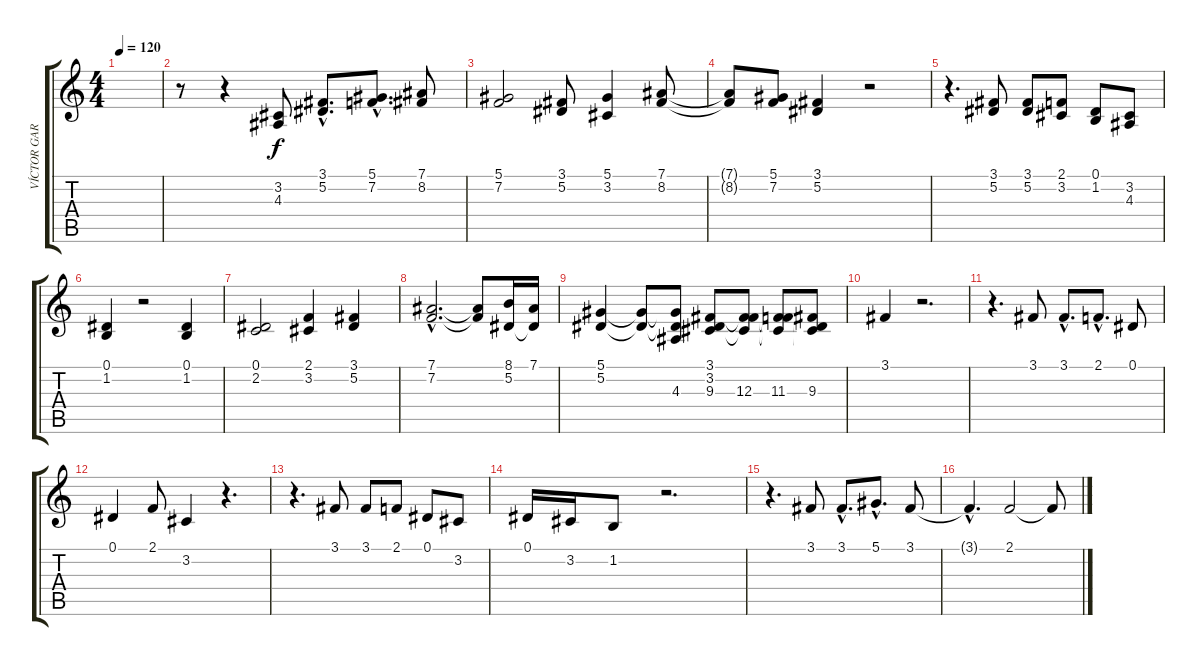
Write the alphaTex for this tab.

\track ("VÍCTOR GARCÍA" "VÍCTOR GAR") {instrument clarinet}
\staff {score tabs}
\tuning (Eb4 Bb3 Gb3 Db3 Ab2 Eb2) {hide}
\ts (4 4)
\tempo 120
\clef g2
\ks c
|
r.8 r.4 (3.2 4.3).8 (3.1{hac} 5.2{hac}).8{d} (5.1{hac} 7.2{hac}).8{d} (7.1 8.2).8 |
(5.1 7.2).2 (3.1 5.2).8 (5.1 3.2).4 (7.1 8.2).8 |
(7.1{t} 8.2{t}).8 (5.1 7.2).8 (3.1 5.2).4 r.2 |
r.4{d} (3.1 5.2).8 (3.1 5.2).8 (2.1 3.2).8 (0.1 1.2).8 (3.2 4.3).8 |
(0.1 1.2).4 r.2 (0.1 1.2).4 |
(0.1 2.2).2 (2.1 3.2).4 (3.1 5.2).4 |
(7.1{hac} 7.2{hac}).2{d} (7.1{t} 7.2{t}).8 (8.1 5.2).16 (7.1 5.2{t}).16 |
(5.1 5.2).4 (5.1{t} 5.2{t}).8 (5.1{t} 5.2{t} 4.3).8 (3.1 3.2 9.3).8 (3.1{t} 3.2{t} 12.3).8 (3.1{t} 3.2{t} 11.3).8 (3.1{t} 3.2{t} 9.3).8 |
3.1.4 r.2{d} |
r.4{d} 3.1.8 3.1{hac}.8{d} 2.1{hac}.8{d} 0.1.8 |
0.1.4 2.1.8 3.2.4 r.4{d} |
r.4{d} 3.1.8 3.1.8 2.1.8 0.1.8 3.2.8 |
0.1.16 3.2.16 1.2.8 r.2{d} |
r.4{d} 3.1.8 3.1{hac}.8{d} 5.1{hac}.8{d} 3.1.8 |
3.1{hac t}.4{d} 2.1.2 2.1{t}.8
